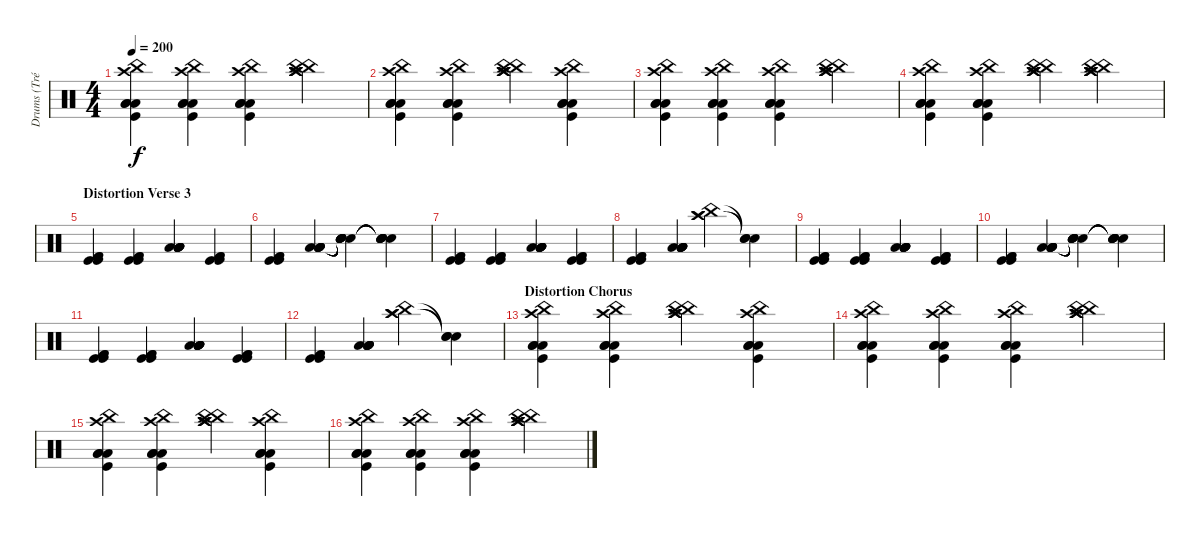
\track ("Drums (Tré Cool)" "Drums (Tré") {instrument percussion}
\staff {score}
\articulation defaults
\ts (4 4)
\tempo 200
\clef neutral
\ks c
("Crash high (hit)" "China (hit)" "Low Floor Tom (hit)" "Low Floor Tom (hit)" "Low Floor Tom (hit)" "Kick (hit)").4{dy f} ("Crash high (hit)" "China (hit)" "Low Floor Tom (hit)" "Low Floor Tom (hit)" "Low Floor Tom (hit)" "Kick (hit)").4 ("Crash high (hit)" "China (hit)" "Low Floor Tom (hit)" "Low Floor Tom (hit)" "Low Floor Tom (hit)" "Kick (hit)").4 ("Crash high (hit)" "China (hit)" "Crash high (hit)" "China (hit)" "Crash high (hit)").4 |
("Crash high (hit)" "China (hit)" "Low Floor Tom (hit)" "Low Floor Tom (hit)" "Low Floor Tom (hit)" "Kick (hit)").4 ("Crash high (hit)" "China (hit)" "Low Floor Tom (hit)" "Low Floor Tom (hit)" "Low Floor Tom (hit)" "Kick (hit)").4 ("Crash high (hit)" "China (hit)" "Crash high (hit)" "China (hit)" "Crash high (hit)").4 ("Crash high (hit)" "China (hit)" "Low Floor Tom (hit)" "Low Floor Tom (hit)" "Low Floor Tom (hit)" "Kick (hit)").4 |
("Crash high (hit)" "China (hit)" "Low Floor Tom (hit)" "Low Floor Tom (hit)" "Low Floor Tom (hit)" "Kick (hit)").4 ("Crash high (hit)" "China (hit)" "Low Floor Tom (hit)" "Low Floor Tom (hit)" "Low Floor Tom (hit)" "Kick (hit)").4 ("Crash high (hit)" "China (hit)" "Low Floor Tom (hit)" "Low Floor Tom (hit)" "Low Floor Tom (hit)" "Kick (hit)").4 ("Crash high (hit)" "China (hit)" "Crash high (hit)" "China (hit)" "Crash high (hit)").4 |
("Crash high (hit)" "China (hit)" "Low Floor Tom (hit)" "Low Floor Tom (hit)" "Low Floor Tom (hit)" "Kick (hit)").4 ("Crash high (hit)" "China (hit)" "Low Floor Tom (hit)" "Low Floor Tom (hit)" "Low Floor Tom (hit)" "Kick (hit)").4 ("Crash high (hit)" "China (hit)" "Crash high (hit)" "China (hit)" "Crash high (hit)").4 ("Crash high (hit)" "China (hit)" "Crash high (hit)" "China (hit)" "Crash high (hit)").4 |
\section ("" "Distortion Verse 3")
("Kick (hit) 2" "Kick (hit)" "Kick (hit) 2" "Kick (hit)").4 ("Kick (hit) 2" "Kick (hit)" "Kick (hit) 2" "Kick (hit)").4 ("Low Floor Tom (hit)" "Low Floor Tom (hit)" "Low Floor Tom (hit)" "Low Floor Tom (hit)" "Low Floor Tom (hit)" "Low Floor Tom (hit)").4 ("Kick (hit) 2" "Kick (hit)" "Kick (hit) 2" "Kick (hit)").4 |
("Kick (hit) 2" "Kick (hit)" "Kick (hit) 2" "Kick (hit)").4 ("Low Floor Tom (hit)" "Low Floor Tom (hit)" "Low Floor Tom (hit)" "Low Floor Tom (hit)" "Low Floor Tom (hit)" "Low Floor Tom (hit)").4 ("Snare (hit)"{t} "Snare (hit)"{t} "Snare (hit)"{t} "Snare (hit)"{t} "Snare (hit)"{t} "Snare (hit)"{t}).4 ("Snare (hit)"{t} "Snare (hit)"{t} "Snare (hit)"{t} "Snare (hit)"{t} "Snare (hit)"{t} "Snare (hit)"{t}).4 |
("Kick (hit) 2" "Kick (hit)" "Kick (hit) 2" "Kick (hit)").4 ("Kick (hit) 2" "Kick (hit)" "Kick (hit) 2" "Kick (hit)").4 ("Low Floor Tom (hit)" "Low Floor Tom (hit)" "Low Floor Tom (hit)" "Low Floor Tom (hit)" "Low Floor Tom (hit)" "Low Floor Tom (hit)").4 ("Kick (hit) 2" "Kick (hit)" "Kick (hit) 2" "Kick (hit)").4 |
("Kick (hit) 2" "Kick (hit)" "Kick (hit) 2" "Kick (hit)").4 ("Low Floor Tom (hit)" "Low Floor Tom (hit)" "Low Floor Tom (hit)" "Low Floor Tom (hit)" "Low Floor Tom (hit)" "Low Floor Tom (hit)").4 ("Crash high (hit)" "China (hit)" "Crash high (hit)").4 ("Snare (hit)"{t} "Snare (hit)"{t} "Snare (hit)"{t}).4 |
("Kick (hit) 2" "Kick (hit)" "Kick (hit) 2" "Kick (hit)").4 ("Kick (hit) 2" "Kick (hit)" "Kick (hit) 2" "Kick (hit)").4 ("Low Floor Tom (hit)" "Low Floor Tom (hit)" "Low Floor Tom (hit)" "Low Floor Tom (hit)" "Low Floor Tom (hit)" "Low Floor Tom (hit)").4 ("Kick (hit) 2" "Kick (hit)" "Kick (hit) 2" "Kick (hit)").4 |
("Kick (hit) 2" "Kick (hit)" "Kick (hit) 2" "Kick (hit)").4 ("Low Floor Tom (hit)" "Low Floor Tom (hit)" "Low Floor Tom (hit)" "Low Floor Tom (hit)" "Low Floor Tom (hit)" "Low Floor Tom (hit)").4 ("Snare (hit)"{t} "Snare (hit)"{t} "Snare (hit)"{t} "Snare (hit)"{t} "Snare (hit)"{t} "Snare (hit)"{t}).4 ("Snare (hit)"{t} "Snare (hit)"{t} "Snare (hit)"{t} "Snare (hit)"{t} "Snare (hit)"{t} "Snare (hit)"{t}).4 |
("Kick (hit) 2" "Kick (hit)" "Kick (hit) 2" "Kick (hit)").4 ("Kick (hit) 2" "Kick (hit)" "Kick (hit) 2" "Kick (hit)").4 ("Low Floor Tom (hit)" "Low Floor Tom (hit)" "Low Floor Tom (hit)" "Low Floor Tom (hit)" "Low Floor Tom (hit)" "Low Floor Tom (hit)").4 ("Kick (hit) 2" "Kick (hit)" "Kick (hit) 2" "Kick (hit)").4 |
("Kick (hit) 2" "Kick (hit)" "Kick (hit) 2" "Kick (hit)").4 ("Low Floor Tom (hit)" "Low Floor Tom (hit)" "Low Floor Tom (hit)" "Low Floor Tom (hit)" "Low Floor Tom (hit)" "Low Floor Tom (hit)").4 ("Crash high (hit)" "China (hit)" "Crash high (hit)").4 ("Snare (hit)"{t} "Snare (hit)"{t} "Snare (hit)"{t}).4 |
\section ("" "Distortion Chorus")
("Crash high (hit)" "China (hit)" "Low Floor Tom (hit)" "Low Floor Tom (hit)" "Low Floor Tom (hit)" "Kick (hit)").4 ("Crash high (hit)" "China (hit)" "Low Floor Tom (hit)" "Low Floor Tom (hit)" "Low Floor Tom (hit)" "Kick (hit)").4 ("Crash high (hit)" "China (hit)" "Crash high (hit)" "China (hit)" "Crash high (hit)").4 ("Crash high (hit)" "China (hit)" "Low Floor Tom (hit)" "Low Floor Tom (hit)" "Low Floor Tom (hit)" "Kick (hit)").4 |
("Crash high (hit)" "China (hit)" "Low Floor Tom (hit)" "Low Floor Tom (hit)" "Low Floor Tom (hit)" "Kick (hit)").4 ("Crash high (hit)" "China (hit)" "Low Floor Tom (hit)" "Low Floor Tom (hit)" "Low Floor Tom (hit)" "Kick (hit)").4 ("Crash high (hit)" "China (hit)" "Low Floor Tom (hit)" "Low Floor Tom (hit)" "Low Floor Tom (hit)" "Kick (hit)").4 ("Crash high (hit)" "China (hit)" "Crash high (hit)" "China (hit)" "Crash high (hit)").4 |
("Crash high (hit)" "China (hit)" "Low Floor Tom (hit)" "Low Floor Tom (hit)" "Low Floor Tom (hit)" "Kick (hit)").4 ("Crash high (hit)" "China (hit)" "Low Floor Tom (hit)" "Low Floor Tom (hit)" "Low Floor Tom (hit)" "Kick (hit)").4 ("Crash high (hit)" "China (hit)" "Crash high (hit)" "China (hit)" "Crash high (hit)").4 ("Crash high (hit)" "China (hit)" "Low Floor Tom (hit)" "Low Floor Tom (hit)" "Low Floor Tom (hit)" "Kick (hit)").4 |
("Crash high (hit)" "China (hit)" "Low Floor Tom (hit)" "Low Floor Tom (hit)" "Low Floor Tom (hit)" "Kick (hit)").4 ("Crash high (hit)" "China (hit)" "Low Floor Tom (hit)" "Low Floor Tom (hit)" "Low Floor Tom (hit)" "Kick (hit)").4 ("Crash high (hit)" "China (hit)" "Low Floor Tom (hit)" "Low Floor Tom (hit)" "Low Floor Tom (hit)" "Kick (hit)").4 ("Crash high (hit)" "China (hit)" "Crash high (hit)" "China (hit)" "Crash high (hit)").4
